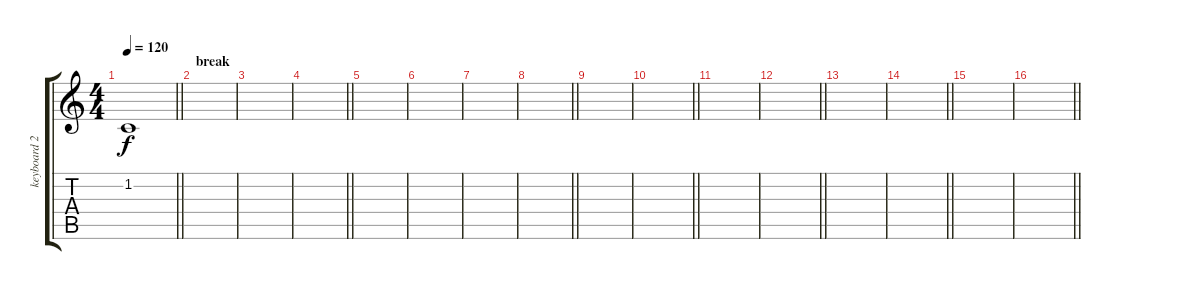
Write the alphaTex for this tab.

\track ("keyboard 2" "keyboard 2") {instrument pad2warm}
\staff {score tabs}
\tuning (E4 B3 G3 D3 A2 E2) {hide}
\ts (4 4)
\tempo 120
\clef g2
\barLineRight lightlight
\ks c
1.2.1{dy f} |
\section ("" "break ")
|
|
\barLineRight lightlight
|
|
|
|
\barLineRight lightlight
|
|
\barLineRight lightlight
|
|
\barLineRight lightlight
|
|
\barLineRight lightlight
|
|
\barLineRight lightlight
